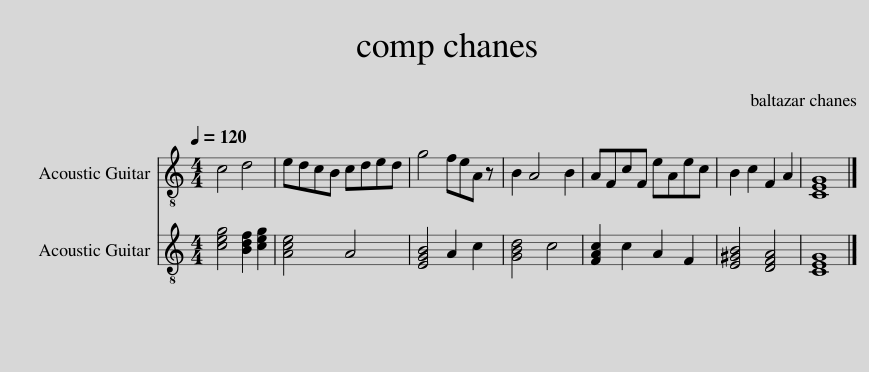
X:1
%%score 1 2
L:1/8
Q:1/4=120
M:4/4
I:linebreak $
K:C
V:1 treble-8
V:2 treble-8
V:1
 c4 d4 | edcB cded | g4 feA z | B2 A4 B2 | AFcF eAec | %5
 B2 c2 F2 A2 | [CEG]8 |] %7
V:2
 [ceg]4 [Bdf]2 [ceg]2 | [Ace]4 A4 | [EGB]4 A2 c2 | [GBd]4 c4 | [FAc]2 c2 A2 F2 | %5
 [E^GB]4 [DFA]4 | [CEG]8 |] %7
